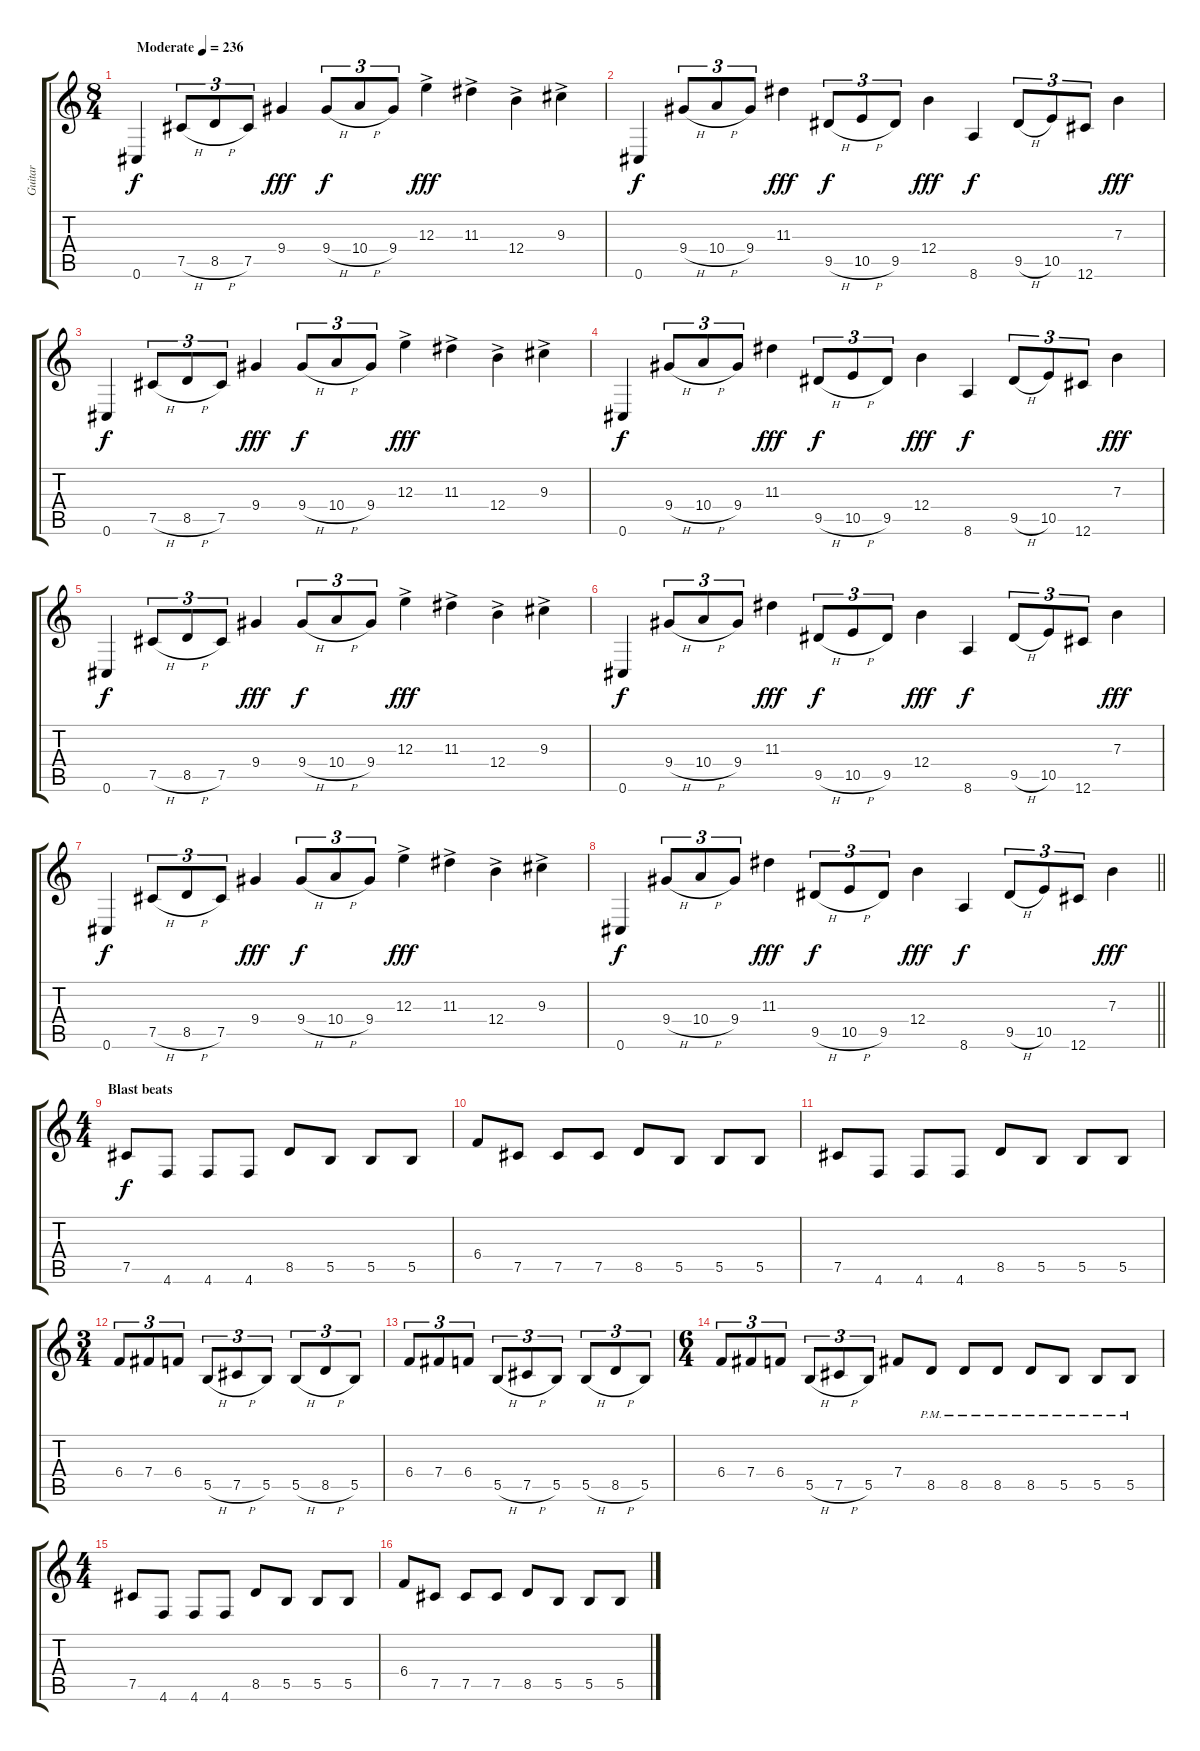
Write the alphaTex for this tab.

\track ("Guitar" "Guitar") {instrument distortionguitar}
\staff {score tabs}
\tuning (Db4 Ab3 E3 B2 Gb2 Db2) {hide}
\ts (8 4)
\tempo (236 "Moderate")
\clef g2
\ks c
0.6.4{dy f instrument distortionguitar} 7.5{h}.8{tu (3 2)} 8.5{h}.8{tu (3 2)} 7.5.8{tu (3 2)} 9.4.4{dy fff} 9.4{h}.8{tu (3 2) dy f} 10.4{h}.8{tu (3 2)} 9.4.8{tu (3 2)} 12.3{ac}.4{dy fff} 11.3{ac}.4 12.4{ac}.4 9.3{ac}.4 |
0.6.4{dy f} 9.4{h}.8{tu (3 2)} 10.4{h}.8{tu (3 2)} 9.4.8{tu (3 2)} 11.3.4{dy fff} 9.5{h}.8{tu (3 2) dy f} 10.5{h}.8{tu (3 2)} 9.5.8{tu (3 2)} 12.4.4{dy fff} 8.6.4{dy f} 9.5{h}.8{tu (3 2)} 10.5.8{tu (3 2)} 12.6.8{tu (3 2)} 7.3.4{dy fff} |
0.6.4{dy f} 7.5{h}.8{tu (3 2)} 8.5{h}.8{tu (3 2)} 7.5.8{tu (3 2)} 9.4.4{dy fff} 9.4{h}.8{tu (3 2) dy f} 10.4{h}.8{tu (3 2)} 9.4.8{tu (3 2)} 12.3{ac}.4{dy fff} 11.3{ac}.4 12.4{ac}.4 9.3{ac}.4 |
0.6.4{dy f} 9.4{h}.8{tu (3 2)} 10.4{h}.8{tu (3 2)} 9.4.8{tu (3 2)} 11.3.4{dy fff} 9.5{h}.8{tu (3 2) dy f} 10.5{h}.8{tu (3 2)} 9.5.8{tu (3 2)} 12.4.4{dy fff} 8.6.4{dy f} 9.5{h}.8{tu (3 2)} 10.5.8{tu (3 2)} 12.6.8{tu (3 2)} 7.3.4{dy fff} |
0.6.4{dy f} 7.5{h}.8{tu (3 2)} 8.5{h}.8{tu (3 2)} 7.5.8{tu (3 2)} 9.4.4{dy fff} 9.4{h}.8{tu (3 2) dy f} 10.4{h}.8{tu (3 2)} 9.4.8{tu (3 2)} 12.3{ac}.4{dy fff} 11.3{ac}.4 12.4{ac}.4 9.3{ac}.4 |
0.6.4{dy f} 9.4{h}.8{tu (3 2)} 10.4{h}.8{tu (3 2)} 9.4.8{tu (3 2)} 11.3.4{dy fff} 9.5{h}.8{tu (3 2) dy f} 10.5{h}.8{tu (3 2)} 9.5.8{tu (3 2)} 12.4.4{dy fff} 8.6.4{dy f} 9.5{h}.8{tu (3 2)} 10.5.8{tu (3 2)} 12.6.8{tu (3 2)} 7.3.4{dy fff} |
0.6.4{dy f} 7.5{h}.8{tu (3 2)} 8.5{h}.8{tu (3 2)} 7.5.8{tu (3 2)} 9.4.4{dy fff} 9.4{h}.8{tu (3 2) dy f} 10.4{h}.8{tu (3 2)} 9.4.8{tu (3 2)} 12.3{ac}.4{dy fff} 11.3{ac}.4 12.4{ac}.4 9.3{ac}.4 |
\barLineRight lightlight
0.6.4{dy f} 9.4{h}.8{tu (3 2)} 10.4{h}.8{tu (3 2)} 9.4.8{tu (3 2)} 11.3.4{dy fff} 9.5{h}.8{tu (3 2) dy f} 10.5{h}.8{tu (3 2)} 9.5.8{tu (3 2)} 12.4.4{dy fff} 8.6.4{dy f} 9.5{h}.8{tu (3 2)} 10.5.8{tu (3 2)} 12.6.8{tu (3 2)} 7.3.4{dy fff} |
\ts (4 4)
\section ("" "Blast beats")
7.5.8{dy f} 4.6.8 4.6.8 4.6.8 8.5.8 5.5.8 5.5.8 5.5.8 |
6.4.8 7.5.8 7.5.8 7.5.8 8.5.8 5.5.8 5.5.8 5.5.8 |
7.5.8 4.6.8 4.6.8 4.6.8 8.5.8 5.5.8 5.5.8 5.5.8 |
\ts (3 4)
6.4.8{tu (3 2)} 7.4.8{tu (3 2)} 6.4.8{tu (3 2)} 5.5{h}.8{tu (3 2)} 7.5{h}.8{tu (3 2)} 5.5.8{tu (3 2)} 5.5{h}.8{tu (3 2)} 8.5{h}.8{tu (3 2)} 5.5.8{tu (3 2)} |
6.4.8{tu (3 2)} 7.4.8{tu (3 2)} 6.4.8{tu (3 2)} 5.5{h}.8{tu (3 2)} 7.5{h}.8{tu (3 2)} 5.5.8{tu (3 2)} 5.5{h}.8{tu (3 2)} 8.5{h}.8{tu (3 2)} 5.5.8{tu (3 2)} |
\ts (6 4)
6.4.8{tu (3 2)} 7.4.8{tu (3 2)} 6.4.8{tu (3 2)} 5.5{h}.8{tu (3 2)} 7.5{h}.8{tu (3 2)} 5.5.8{tu (3 2)} 7.4.8 8.5{pm}.8 8.5{pm}.8 8.5{pm}.8 8.5{pm}.8 5.5{pm}.8 5.5{pm}.8 5.5{pm}.8 |
\ts (4 4)
7.5.8 4.6.8 4.6.8 4.6.8 8.5.8 5.5.8 5.5.8 5.5.8 |
6.4.8 7.5.8 7.5.8 7.5.8 8.5.8 5.5.8 5.5.8 5.5.8
